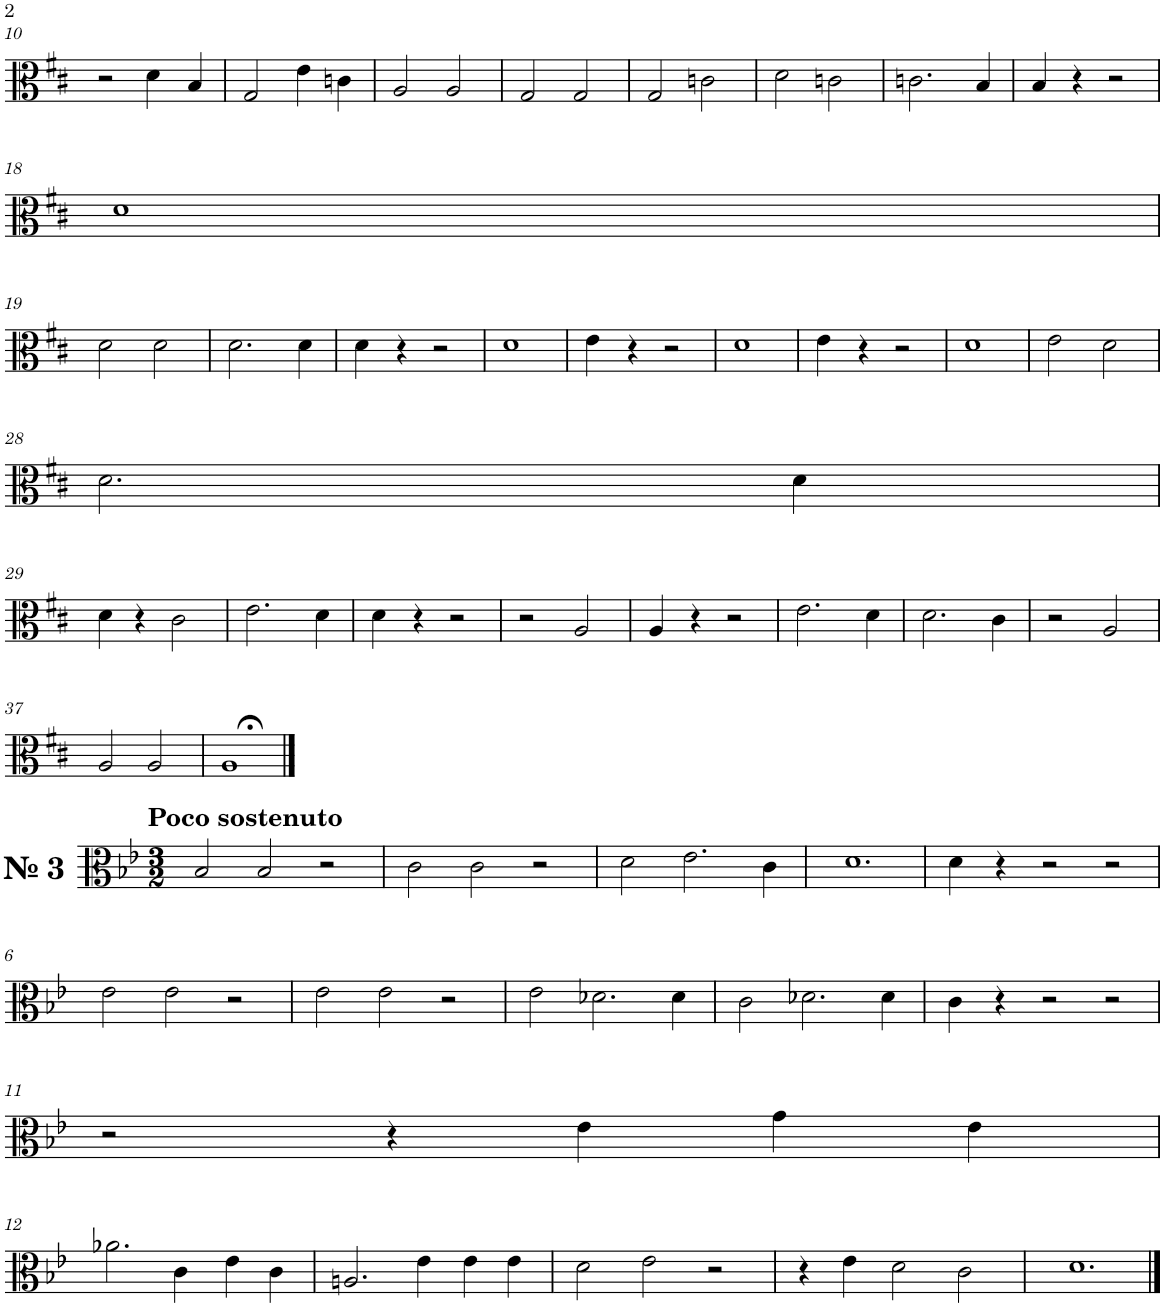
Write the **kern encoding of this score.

**kern
*part1
*staff1
*I"Trombone II
*I'Trb
!!LO:PB:g=z
*clefC3
*k[f#c#]
*M2/2
*met(c|)
=10
2r
4d\
4B/
=11
2G/
4e\
4cn\
=12
2A/
2A/
=13
2G/
2G/
=14
2G/
2cn\
=15
2d\
2cn\
=16
2.cn\
4B/
=17
4B/
4r
2r
!!LO:LB:g=z
=18
1d
!!LO:LB:g=z
=19
2d\
2d\
=20
2.d\
4d\
=21
4d\
4r
2r
=22
1d
=23
4e\
4r
2r
=24
1d
=25
4e\
4r
2r
=26
1d
=27
2e\
2d\
!!LO:LB:g=z
=28
2.d\
4d\
!!LO:LB:g=z
=29
4d\
4r
2c#\
=30
2.e\
4d\
=31
4d\
4r
2r
=32
2r
2A/
=33
4A/
4r
2r
=34
2.e\
4d\
=35
2.d\
4c#\
=36
2r
2A/
!!LO:LB:g=z
=37
2A/
2A/
=38
1A;<
!!LO:LB:g=z
==1
*k[b-e-]
*M3/2
!LO:TX:a:B:t=№ 3
!LO:TX:a:B:t=Poco sostenuto
!LO:TX:a:B:t=№ 3
2B-/
2B-/
2r
=2
2c\
2c\
2r
=3
2d\
2.e-\
4c\
=4
1.d
=5
4d\
4r
2r
2r
!!LO:LB:g=z
=6
2e-\
2e-\
2r
=7
2e-\
2e-\
2r
=8
2e-\
2.d-X\
4d-\
=9
2c\
2.d-X\
4d-\
=10
4c\
4r
2r
2r
!!LO:LB:g=z
=11
2r
4r
4e-\
4g\
4e-\
!!LO:LB:g=z
=12
2.a-X\
4c\
4e-\
4c\
=13
2.An/
4e-\
4e-\
4e-\
=14
2d\
2e-\
2r
=15
4r
4e-\
2d\
2c\
=16
1.d
==
*-
